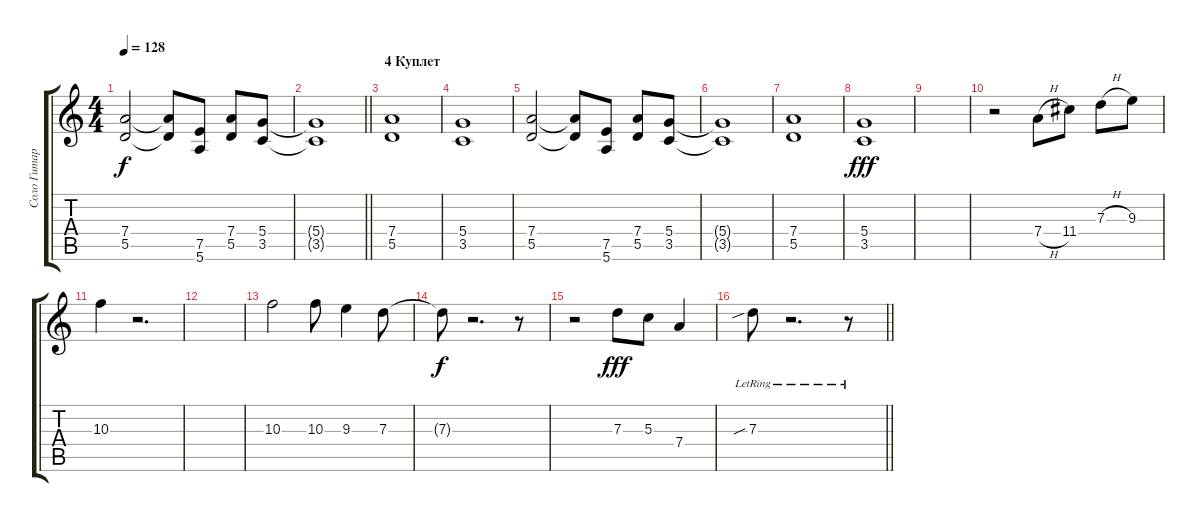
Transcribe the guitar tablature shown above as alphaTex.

\track ("Соло Гитара" "Соло Гитар") {instrument electricguitarmuted}
\staff {score tabs}
\tuning (E4 B3 G3 D3 A2 E2) {hide}
\ts (4 4)
\tempo 128
\clef g2
\ks c
(7.4 5.5).2{dy f} (7.4{t} 5.5{t}).8 (7.5 5.6).8 (7.4 5.5).8 (5.4 3.5).8 |
\barLineRight lightlight
(5.4{t} 3.5{t}).1 |
\section ("" "4 Куплет")
(7.4 5.5).1 |
(5.4 3.5).1 |
(7.4 5.5).2 (7.4{t} 5.5{t}).8 (7.5 5.6).8 (7.4 5.5).8 (5.4 3.5).8 |
(5.4{t} 3.5{t}).1 |
(7.4 5.5).1 |
(5.4 3.5).1{dy fff} |
|
r.2 7.4{h}.8 11.4.8 7.3{h}.8 9.3.8 |
10.3.4 r.2{d} |
|
10.3.2 10.3.8 9.3.4 7.3.8 |
7.3{t}.8{dy f} r.2{d} r.8 |
r.2 7.3.8{dy fff} 5.3.8 7.4.4 |
\barLineRight lightlight
7.3{sib lr}.8 r.2{d} r.8
